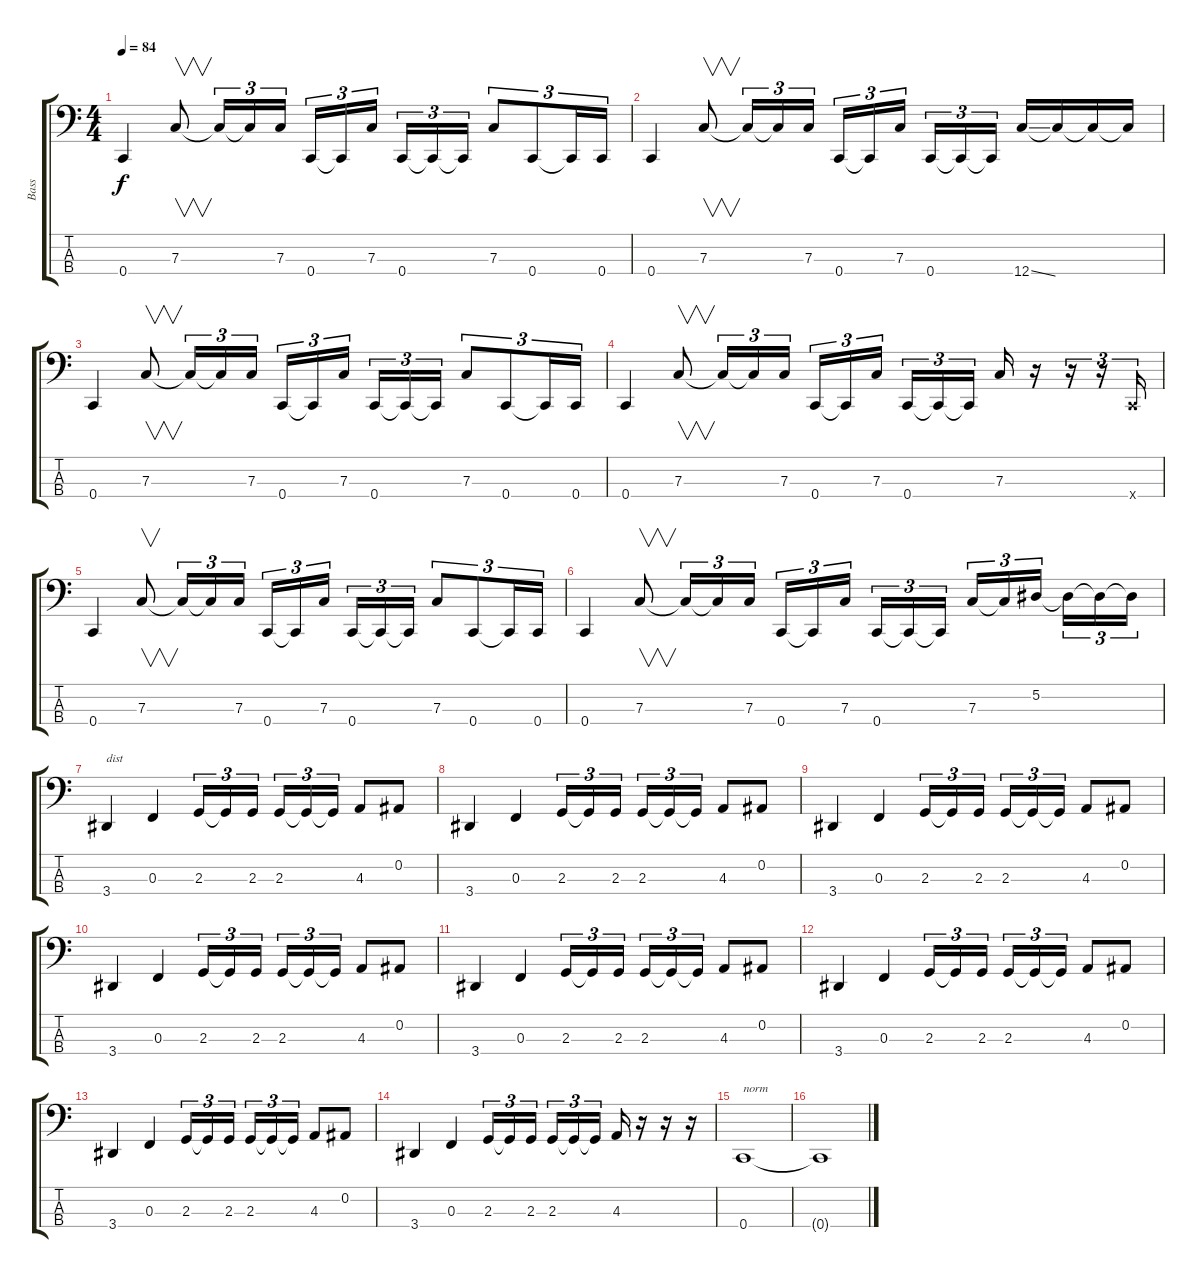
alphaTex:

\track ("Bass" "Bass") {instrument electricbassfinger}
\staff {score tabs}
\tuning (Eb2 Bb1 F1 C1) {hide}
\ts (4 4)
\tempo 84
\clef f4
\ks c
0.4.4{dy f} 7.3.8{v} 7.3{t}.16{tu (3 2)} 7.3{t}.16{tu (3 2)} 7.3.16{tu (3 2)} 0.4.16{tu (3 2)} 0.4{t}.16{tu (3 2)} 7.3.16{tu (3 2)} 0.4.16{tu (3 2)} 0.4{t}.16{tu (3 2)} 0.4{t}.16{tu (3 2)} 7.3.8{tu (3 2)} 0.4.8{tu (3 2)} 0.4{t}.16{tu (3 2)} 0.4.16{tu (3 2)} |
0.4.4 7.3.8{v} 7.3{t}.16{tu (3 2)} 7.3{t}.16{tu (3 2)} 7.3.16{tu (3 2)} 0.4.16{tu (3 2)} 0.4{t}.16{tu (3 2)} 7.3.16{tu (3 2)} 0.4.16{tu (3 2)} 0.4{t}.16{tu (3 2)} 0.4{t}.16{tu (3 2)} 12.4{ss}.16 12.4{t}.16 12.4{t}.16 12.4{t}.16 |
0.4.4 7.3.8{v} 7.3{t}.16{tu (3 2)} 7.3{t}.16{tu (3 2)} 7.3.16{tu (3 2)} 0.4.16{tu (3 2)} 0.4{t}.16{tu (3 2)} 7.3.16{tu (3 2)} 0.4.16{tu (3 2)} 0.4{t}.16{tu (3 2)} 0.4{t}.16{tu (3 2)} 7.3.8{tu (3 2)} 0.4.8{tu (3 2)} 0.4{t}.16{tu (3 2)} 0.4.16{tu (3 2)} |
0.4.4 7.3.8{v} 7.3{t}.16{tu (3 2)} 7.3{t}.16{tu (3 2)} 7.3.16{tu (3 2)} 0.4.16{tu (3 2)} 0.4{t}.16{tu (3 2)} 7.3.16{tu (3 2)} 0.4.16{tu (3 2)} 0.4{t}.16{tu (3 2)} 0.4{t}.16{tu (3 2)} 7.3.16 r.16 r.16{tu (3 2)} r.16{tu (3 2)} 0.4{x}.16{tu (3 2)} |
0.4.4 7.3.8{v} 7.3{t}.16{tu (3 2)} 7.3{t}.16{tu (3 2)} 7.3.16{tu (3 2)} 0.4.16{tu (3 2)} 0.4{t}.16{tu (3 2)} 7.3.16{tu (3 2)} 0.4.16{tu (3 2)} 0.4{t}.16{tu (3 2)} 0.4{t}.16{tu (3 2)} 7.3.8{tu (3 2)} 0.4.8{tu (3 2)} 0.4{t}.16{tu (3 2)} 0.4.16{tu (3 2)} |
0.4.4 7.3.8{v} 7.3{t}.16{tu (3 2)} 7.3{t}.16{tu (3 2)} 7.3.16{tu (3 2)} 0.4.16{tu (3 2)} 0.4{t}.16{tu (3 2)} 7.3.16{tu (3 2)} 0.4.16{tu (3 2)} 0.4{t}.16{tu (3 2)} 0.4{t}.16{tu (3 2)} 7.3.16{tu (3 2)} 7.3{t}.16{tu (3 2)} 5.2.16{tu (3 2)} 5.2{t}.16{tu (3 2)} 5.2{t}.16{tu (3 2)} 5.2{t}.16{tu (3 2)} |
3.4.4{txt "dist"} 0.3.4 2.3.16{tu (3 2)} 2.3{t}.16{tu (3 2)} 2.3.16{tu (3 2)} 2.3.16{tu (3 2)} 2.3{t}.16{tu (3 2)} 2.3{t}.16{tu (3 2)} 4.3.8 0.2.8 |
3.4.4 0.3.4 2.3.16{tu (3 2)} 2.3{t}.16{tu (3 2)} 2.3.16{tu (3 2)} 2.3.16{tu (3 2)} 2.3{t}.16{tu (3 2)} 2.3{t}.16{tu (3 2)} 4.3.8 0.2.8 |
3.4.4 0.3.4 2.3.16{tu (3 2)} 2.3{t}.16{tu (3 2)} 2.3.16{tu (3 2)} 2.3.16{tu (3 2)} 2.3{t}.16{tu (3 2)} 2.3{t}.16{tu (3 2)} 4.3.8 0.2.8 |
3.4.4 0.3.4 2.3.16{tu (3 2)} 2.3{t}.16{tu (3 2)} 2.3.16{tu (3 2)} 2.3.16{tu (3 2)} 2.3{t}.16{tu (3 2)} 2.3{t}.16{tu (3 2)} 4.3.8 0.2.8 |
3.4.4 0.3.4 2.3.16{tu (3 2)} 2.3{t}.16{tu (3 2)} 2.3.16{tu (3 2)} 2.3.16{tu (3 2)} 2.3{t}.16{tu (3 2)} 2.3{t}.16{tu (3 2)} 4.3.8 0.2.8 |
3.4.4 0.3.4 2.3.16{tu (3 2)} 2.3{t}.16{tu (3 2)} 2.3.16{tu (3 2)} 2.3.16{tu (3 2)} 2.3{t}.16{tu (3 2)} 2.3{t}.16{tu (3 2)} 4.3.8 0.2.8 |
3.4.4 0.3.4 2.3.16{tu (3 2)} 2.3{t}.16{tu (3 2)} 2.3.16{tu (3 2)} 2.3.16{tu (3 2)} 2.3{t}.16{tu (3 2)} 2.3{t}.16{tu (3 2)} 4.3.8 0.2.8 |
3.4.4 0.3.4 2.3.16{tu (3 2)} 2.3{t}.16{tu (3 2)} 2.3.16{tu (3 2)} 2.3.16{tu (3 2)} 2.3{t}.16{tu (3 2)} 2.3{t}.16{tu (3 2)} 4.3.16 r.16 r.16 r.16 |
0.4.1{txt "norm"} |
0.4{t}.1
